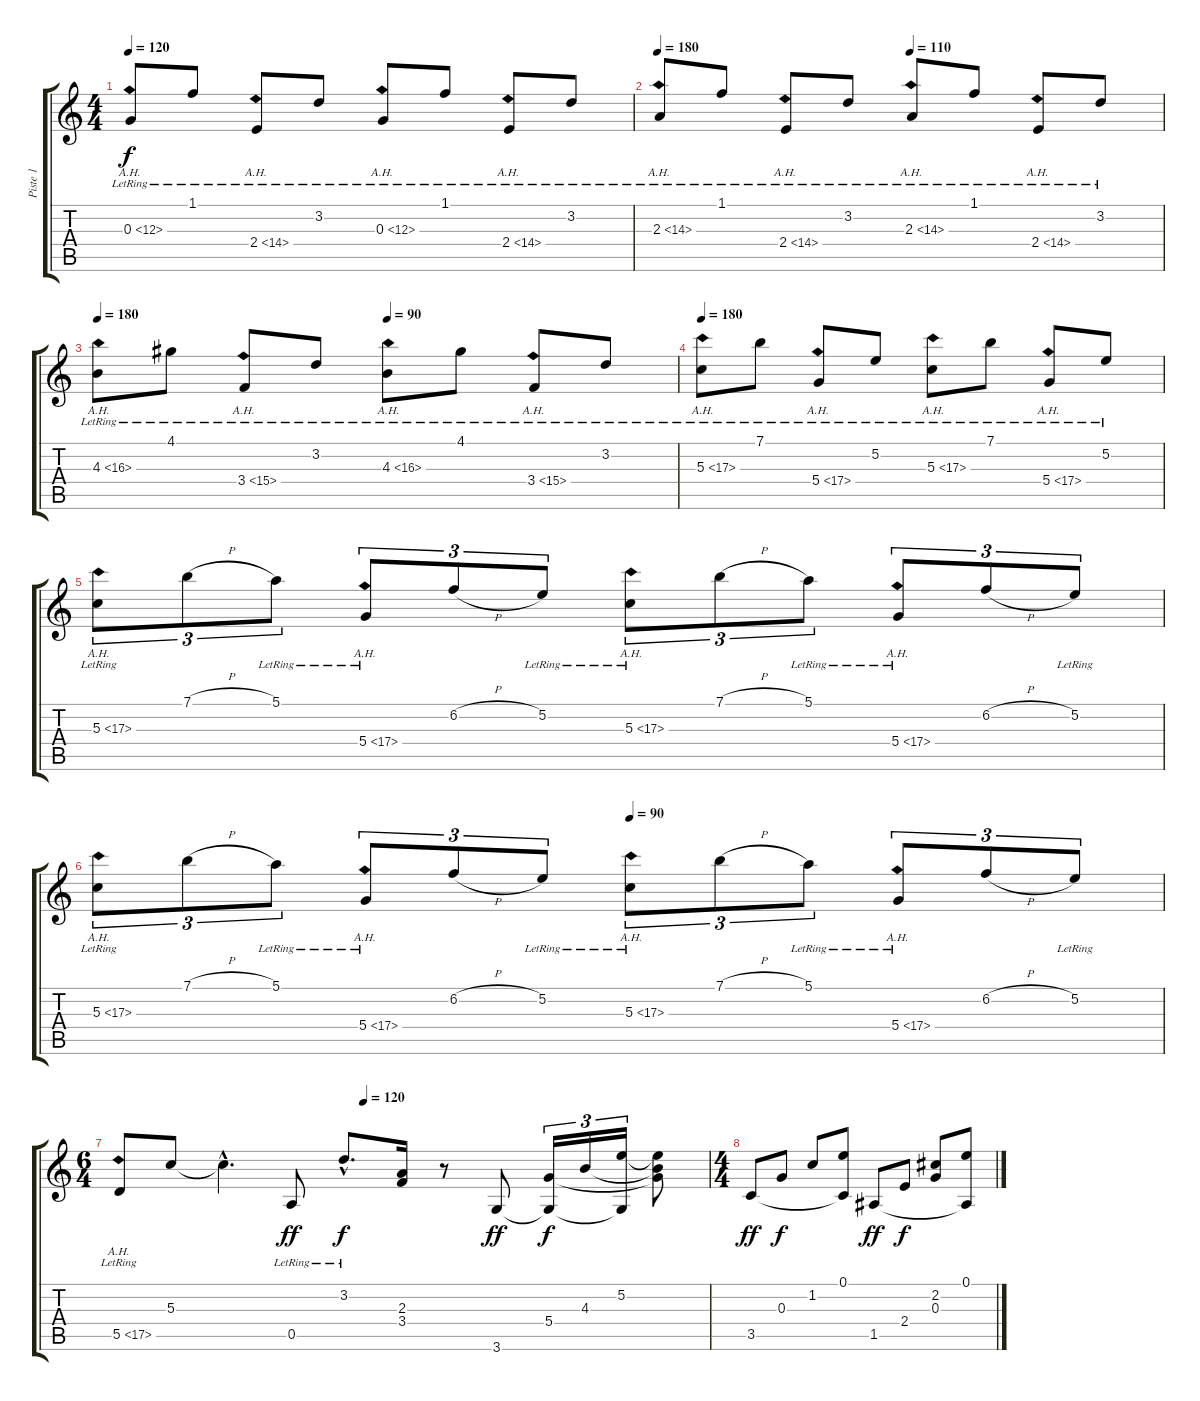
\track ("Piste 1" "Piste 1") {instrument electricguitarjazz}
\staff {score tabs}
\tuning (E4 B3 G3 D3 A2 E2) {hide}
\ts (4 4)
\tempo 120
\clef g2
\ks c
0.3{ah 12 lr}.8{dy f} 1.1{lr}.8 2.4{ah 12 lr}.8 3.2{lr}.8 0.3{ah 12 lr}.8 1.1{lr}.8 2.4{ah 12 lr}.8 3.2{lr}.8 |
\tempo 180
\tempo (110 0.5)
2.3{ah 12 lr}.8 1.1{lr}.8 2.4{ah 12 lr}.8 3.2{lr}.8 2.3{ah 12 lr}.8 1.1{lr}.8 2.4{ah 12 lr}.8 3.2{lr}.8 |
\tempo 180
\tempo (90 0.5)
4.3{ah 12 lr}.8 4.1{lr}.8 3.4{ah 12 lr}.8 3.2{lr}.8 4.3{ah 12 lr}.8 4.1{lr}.8 3.4{ah 12 lr}.8 3.2{lr}.8 |
\tempo 180
5.3{ah 12 lr}.8 7.1{lr}.8 5.4{ah 12 lr}.8 5.2{lr}.8 5.3{ah 12 lr}.8 7.1{lr}.8 5.4{ah 12 lr}.8 5.2{lr}.8 |
5.3{ah 12 lr}.8{tu (3 2)} 7.1{h}.8{tu (3 2)} 5.1{lr}.8{tu (3 2)} 5.4{ah 12 lr}.8{tu (3 2)} 6.2{h}.8{tu (3 2)} 5.2{lr}.8{tu (3 2)} 5.3{ah 12 lr}.8{tu (3 2)} 7.1{h}.8{tu (3 2)} 5.1{lr}.8{tu (3 2)} 5.4{ah 12 lr}.8{tu (3 2)} 6.2{h}.8{tu (3 2)} 5.2{lr}.8{tu (3 2)} |
\tempo (90 0.5)
5.3{ah 12 lr}.8{tu (3 2)} 7.1{h}.8{tu (3 2)} 5.1{lr}.8{tu (3 2)} 5.4{ah 12 lr}.8{tu (3 2)} 6.2{h}.8{tu (3 2)} 5.2{lr}.8{tu (3 2)} 5.3{ah 12 lr}.8{tu (3 2)} 7.1{h}.8{tu (3 2)} 5.1{lr}.8{tu (3 2)} 5.4{ah 12 lr}.8{tu (3 2)} 6.2{h}.8{tu (3 2)} 5.2{lr}.8{tu (3 2)} |
\ts (6 4)
\tempo (120 0.4166666666666667)
5.5{ah 12 lr}.8 5.3.8 5.3{hac t}.4{d} 0.5{lr}.8{dy ff} 3.2{hac lr}.8{d dy f} (2.3 3.4).16 r.8 3.6.8{dy ff} (5.4 3.6{t}).16{tu (3 2) dy f} 4.3.16{tu (3 2)} (5.2 3.6{t}).16{tu (3 2)} (5.2{t} 4.3{t} 5.4{t}).8 |
\ts (4 4)
3.5.8{dy ff} 0.3.8{dy f} 1.2.8 (0.1 3.5{t}).8 1.5.8{dy ff} 2.4.8{dy f} (2.2 0.3).8 (0.1 1.5{t}).8
